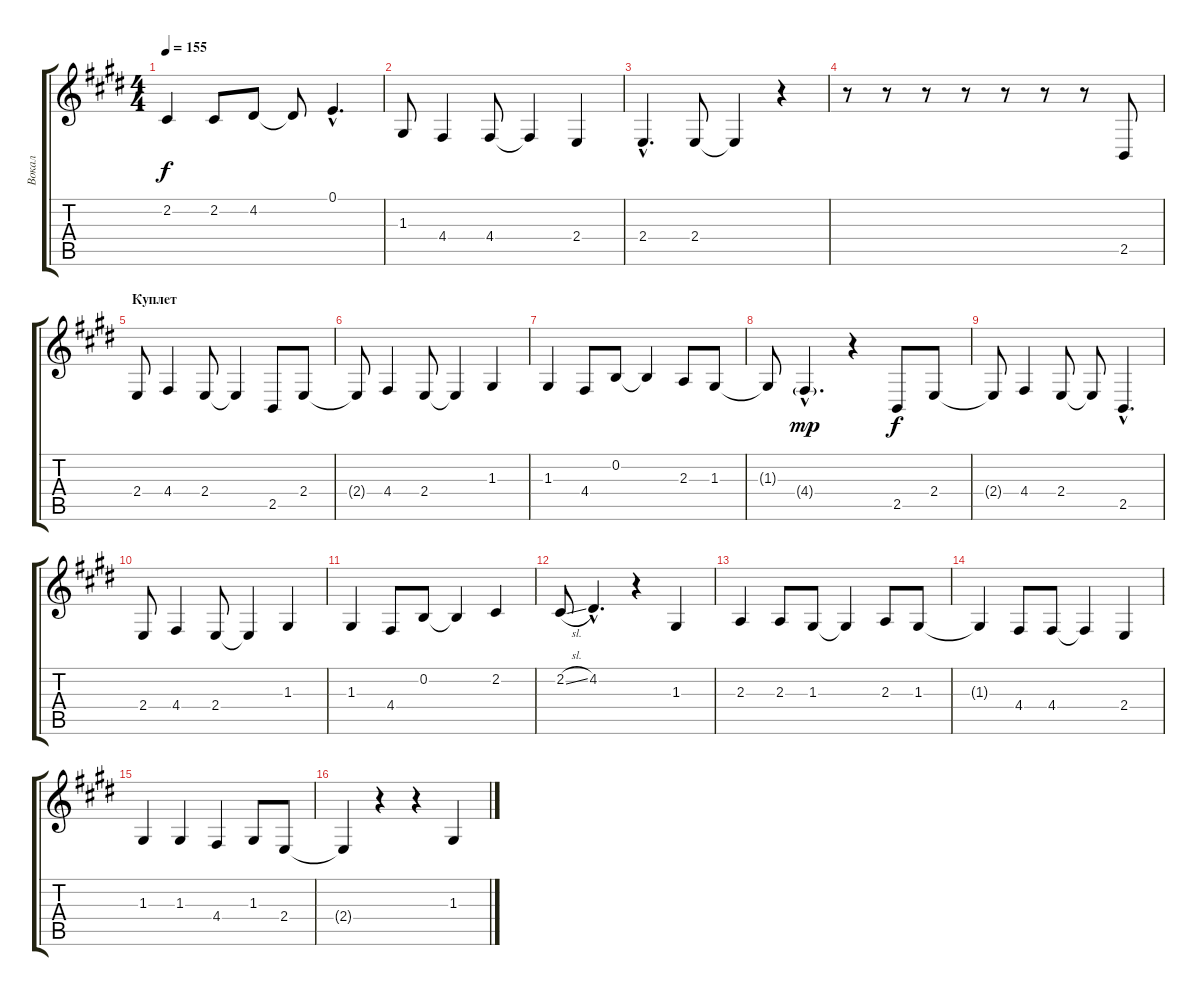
\track ("Вокал" "Вокал") {instrument viola}
\staff {score tabs}
\tuning (E4 B3 G3 D3 A2 E2) {hide}
\ts (4 4)
\tempo 155
\clef g2
\ks e
2.2.4{dy f} 2.2.8 4.2.8 4.2{t}.8 0.1{hac}.4{d} |
1.3.8 4.4.4 4.4.8 4.4{t}.4 2.4.4 |
2.4{hac}.4{d} 2.4.8 2.4{t}.4 r.4 |
r.8{instrument violin} r.8 r.8 r.8{volume 16} r.8 r.8 r.8 2.5.8 |
\section ("" "Куплет")
2.4.8 4.4.4 2.4.8 2.4{t}.4 2.5.8 2.4.8 |
2.4{t}.8 4.4.4 2.4.8 2.4{t}.4 1.3.4 |
1.3.4 4.4.8 0.2.8 0.2{t}.4 2.3.8 1.3.8 |
1.3{t}.8 4.4{g hac}.4{d dy mp} r.4 2.5.8{dy f} 2.4.8 |
2.4{t}.8 4.4.4 2.4.8 2.4{t}.8 2.5{hac}.4{d} |
2.4.8 4.4.4 2.4.8 2.4{t}.4 1.3.4 |
1.3.4 4.4.8 0.2.8 0.2{t}.4 2.2.4 |
2.2{sl}.8 4.2{hac}.4{d} r.4 1.3.4 |
2.3.4 2.3.8 1.3.8 1.3{t}.4 2.3.8 1.3.8 |
1.3{t}.4 4.4.8 4.4.8 4.4{t}.4 2.4.4 |
1.3.4 1.3.4 4.4.4 1.3.8 2.4.8 |
2.4{t}.4 r.4 r.4 1.3.4
